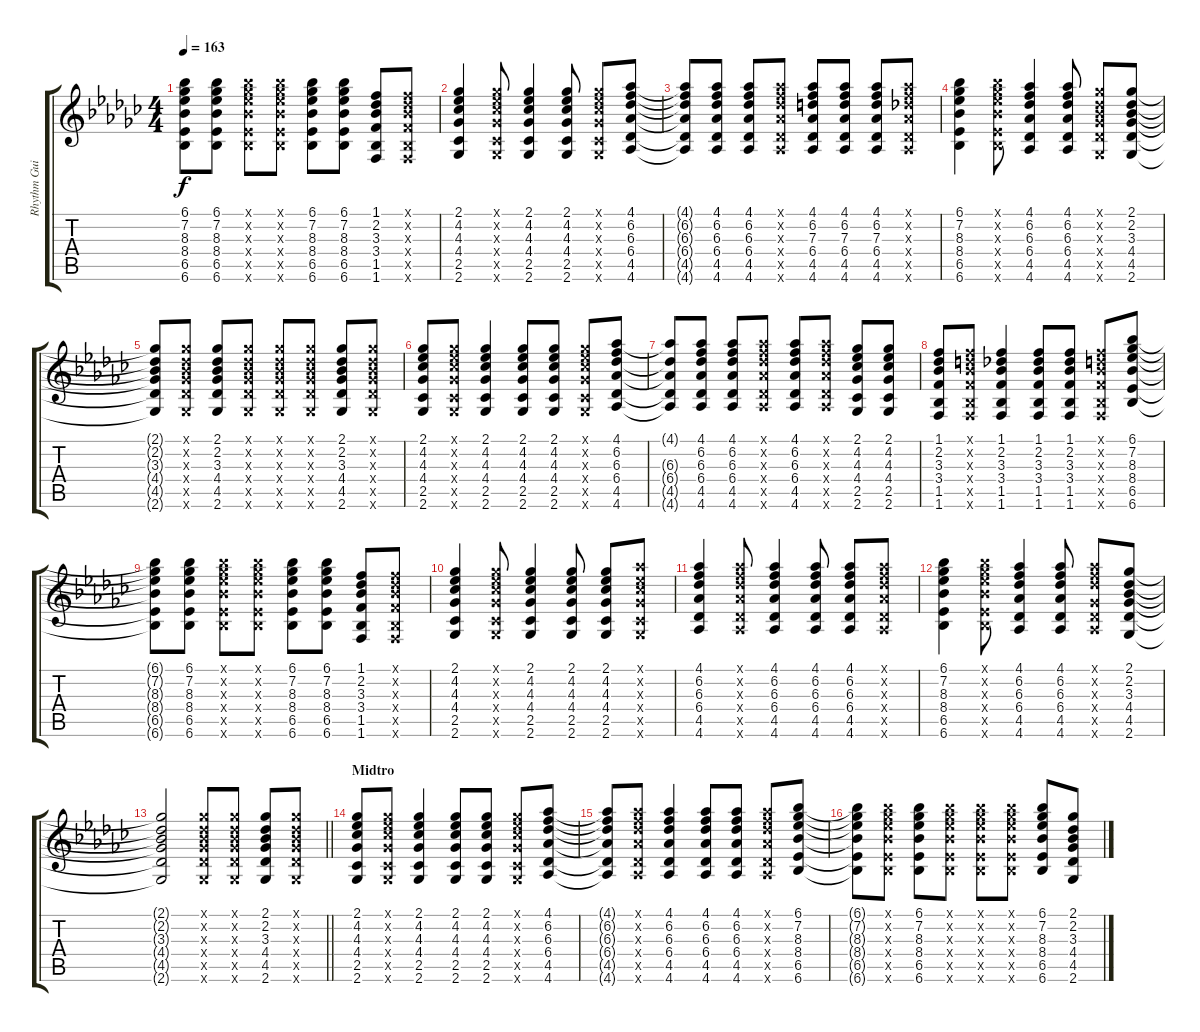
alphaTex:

\track ("Rhythm Guitar" "Rhythm Gui") {instrument distortionguitar}
\staff {score tabs}
\tuning (E4 B3 G3 D3 A2 E2) {hide}
\ts (4 4)
\tempo 163
\clef g2
\ks gb
(6.1{t} 7.2{t} 8.3{t} 8.4{t} 6.5{t} 6.6{t}).8{dy f} (6.1 7.2 8.3 8.4 6.5 6.6).8 (6.1{x} 7.2{x} 8.3{x} 8.4{x} 6.5{x} 6.6{x}).8 (6.1{x} 7.2{x} 8.3{x} 8.4{x} 6.5{x} 6.6{x}).8 (6.1 7.2 8.3 8.4 6.5 6.6).8 (6.1 7.2 8.3 8.4 6.5 6.6).8 (1.1 2.2 3.3 3.4 1.5 1.6).8 (1.1{x} 2.2{x} 3.3{x} 3.4{x} 1.5{x} 1.6{x}).8 |
(2.1 4.2 4.3 4.4 2.5 2.6).4 (2.1{x} 4.2{x} 4.3{x} 4.4{x} 2.5{x} 2.6{x}).8 (2.1 4.2 4.3 4.4 2.5 2.6).4 (2.1 4.2 4.3 4.4 2.5 2.6).8 (2.1{x} 4.2{x} 4.3{x} 4.4{x} 2.5{x} 2.6{x}).8 (4.1 6.2 6.3 6.4 4.5 4.6).8 |
(4.1{t} 6.2{t} 6.3{t} 6.4{t} 4.5{t} 4.6{t}).8 (4.1 6.2 6.3 6.4 4.5 4.6).8 (4.1 6.2 6.3 6.4 4.5 4.6).8 (4.1{x} 6.2{x} 6.3{x} 6.4{x} 4.5{x} 4.6{x}).8 (4.1 6.2 7.3 6.4 4.5 4.6).8 (4.1 6.2 7.3 6.4 4.5 4.6).8 (4.1 6.2 7.3 6.4 4.5 4.6).8 (4.1{x} 6.2{x} 6.3{x} 6.4{x} 4.5{x} 4.6{x}).8 |
(6.1 7.2 8.3 8.4 6.5 6.6).4 (6.1{x} 7.2{x} 8.3{x} 8.4{x} 6.5{x} 6.6{x}).8 (4.1 6.2 6.3 6.4 4.5 4.6).4 (4.1 6.2 6.3 6.4 4.5 4.6).8 (2.1{x} 2.2{x} 3.3{x} 4.4{x} 4.5{x} 2.6{x}).8 (2.1 2.2 3.3 4.4 4.5 2.6).8 |
(2.1{t} 2.2{t} 3.3{t} 4.4{t} 4.5{t} 2.6{t}).8 (2.1{x} 2.2{x} 3.3{x} 4.4{x} 4.5{x} 2.6{x}).8 (2.1 2.2 3.3 4.4 4.5 2.6).8 (2.1{x} 2.2{x} 3.3{x} 4.4{x} 4.5{x} 2.6{x}).8 (2.1{x} 2.2{x} 3.3{x} 4.4{x} 4.5{x} 2.6{x}).8 (2.1{x} 2.2{x} 3.3{x} 4.4{x} 4.5{x} 2.6{x}).8 (2.1 2.2 3.3 4.4 4.5 2.6).8 (2.1{x} 2.2{x} 3.3{x} 4.4{x} 4.5{x} 2.6{x}).8 |
(2.1 4.2 4.3 4.4 2.5 2.6).8 (2.1{x} 4.2{x} 4.3{x} 4.4{x} 2.5{x} 2.6{x}).8 (2.1 4.2 4.3 4.4 2.5 2.6).4 (2.1 4.2 4.3 4.4 2.5 2.6).8 (2.1 4.2 4.3 4.4 2.5 2.6).8 (2.1{x} 4.2{x} 4.3{x} 4.4{x} 2.5{x} 2.6{x}).8 (4.1 6.2 6.3 6.4 4.5 4.6).8 |
(4.1{t} 6.3{t} 6.4{t} 4.5{t} 4.6{t}).8 (4.1 6.2 6.3 6.4 4.5 4.6).8 (4.1 6.2 6.3 6.4 4.5 4.6).8 (4.1{x} 6.2{x} 6.3{x} 6.4{x} 4.5{x} 4.6{x}).8 (4.1 6.2 6.3 6.4 4.5 4.6).8 (4.1{x} 6.2{x} 6.3{x} 6.4{x} 4.5{x} 4.6{x}).8 (2.1 4.2 4.3 4.4 2.5 2.6).8 (2.1 4.2 4.3 4.4 2.5 2.6).8 |
(1.1 2.2 3.3 3.4 1.5 1.6).8 (1.1{x} 3.2{x} 3.3{x} 3.4{x} 1.5{x} 1.6{x}).8 (1.1 2.2 3.3 3.4 1.5 1.6).4 (1.1 2.2 3.3 3.4 1.5 1.6).8 (1.1 2.2 3.3 3.4 1.5 1.6).8 (1.1{x} 3.2{x} 3.3{x} 3.4{x} 1.5{x} 1.6{x}).8 (6.1 7.2 8.3 8.4 6.5 6.6).8 |
(6.1{t} 7.2{t} 8.3{t} 8.4{t} 6.5{t} 6.6{t}).8 (6.1 7.2 8.3 8.4 6.5 6.6).8 (6.1{x} 7.2{x} 8.3{x} 8.4{x} 6.5{x} 6.6{x}).8 (6.1{x} 7.2{x} 8.3{x} 8.4{x} 6.5{x} 6.6{x}).8 (6.1 7.2 8.3 8.4 6.5 6.6).8 (6.1 7.2 8.3 8.4 6.5 6.6).8 (1.1 2.2 3.3 3.4 1.5 1.6).8 (1.1{x} 2.2{x} 3.3{x} 3.4{x} 1.5{x} 1.6{x}).8 |
(2.1 4.2 4.3 4.4 2.5 2.6).4 (2.1{x} 4.2{x} 4.3{x} 4.4{x} 2.5{x} 2.6{x}).8 (2.1 4.2 4.3 4.4 2.5 2.6).4 (2.1 4.2 4.3 4.4 2.5 2.6).8 (2.1 4.2 4.3 4.4 2.5 2.6).8 (4.1{x} 4.2{x} 4.3{x} 4.4{x} 2.5{x} 2.6{x}).8 |
(4.1 6.2 6.3 6.4 4.5 4.6).4 (4.1{x} 6.2{x} 6.3{x} 6.4{x} 4.5{x} 4.6{x}).8 (4.1 6.2 6.3 6.4 4.5 4.6).4 (4.1 6.2 6.3 6.4 4.5 4.6).8 (4.1 6.2 6.3 6.4 4.5 4.6).8 (4.1{x} 6.2{x} 6.3{x} 6.4{x} 4.5{x} 4.6{x}).8 |
(6.1 7.2 8.3 8.4 6.5 6.6).4 (6.1{x} 7.2{x} 8.3{x} 8.4{x} 6.5{x} 6.6{x}).8 (4.1 6.2 6.3 6.4 4.5 4.6).4 (4.1 6.2 6.3 6.4 4.5 4.6).8 (4.1{x} 6.2{x} 6.3{x} 4.4{x} 4.5{x} 4.6{x}).8 (2.1 2.2 3.3 4.4 4.5 2.6).8 |
\barLineRight lightlight
(2.1{t} 2.2{t} 3.3{t} 4.4{t} 4.5{t} 2.6{t}).2 (2.1{x} 2.2{x} 3.3{x} 4.4{x} 4.5{x} 2.6{x}).8 (2.1{x} 2.2{x} 3.3{x} 4.4{x} 4.5{x} 2.6{x}).8 (2.1 2.2 3.3 4.4 4.5 2.6).8 (2.1{x} 2.2{x} 3.3{x} 4.4{x} 4.5{x} 2.6{x}).8 |
\section ("" "Midtro")
(2.1 4.2 4.3 4.4 2.5 2.6).8 (2.1{x} 4.2{x} 4.3{x} 4.4{x} 2.5{x} 2.6{x}).8 (2.1 4.2 4.3 4.4 2.5 2.6).4 (2.1 4.2 4.3 4.4 2.5 2.6).8 (2.1 4.2 4.3 4.4 2.5 2.6).8 (2.1{x} 4.2{x} 4.3{x} 4.4{x} 2.5{x} 2.6{x}).8 (4.1 6.2 6.3 6.4 4.5 4.6).8 |
(4.1{t} 6.2{t} 6.3{t} 6.4{t} 4.5{t} 4.6{t}).8 (4.1{x} 6.2{x} 6.3{x} 6.4{x} 4.5{x} 4.6{x}).8 (4.1 6.2 6.3 6.4 4.5 4.6).4 (4.1 6.2 6.3 6.4 4.5 4.6).8 (4.1 6.2 6.3 6.4 4.5 4.6).8 (4.1{x} 6.2{x} 6.3{x} 6.4{x} 4.5{x} 4.6{x}).8 (6.1 7.2 8.3 8.4 6.5 6.6).8 |
(6.1{t} 7.2{t} 8.3{t} 8.4{t} 6.5{t} 6.6{t}).8 (6.1{x} 7.2{x} 8.3{x} 8.4{x} 6.5{x} 6.6{x}).8 (6.1 7.2 8.3 8.4 6.5 6.6).8 (6.1{x} 7.2{x} 8.3{x} 8.4{x} 6.5{x} 6.6{x}).8 (6.1{x} 7.2{x} 8.3{x} 8.4{x} 6.5{x} 6.6{x}).8 (6.1{x} 7.2{x} 8.3{x} 8.4{x} 6.5{x} 6.6{x}).8 (6.1 7.2 8.3 8.4 6.5 6.6).8 (2.1 2.2 3.3 4.4 4.5 2.6).8
